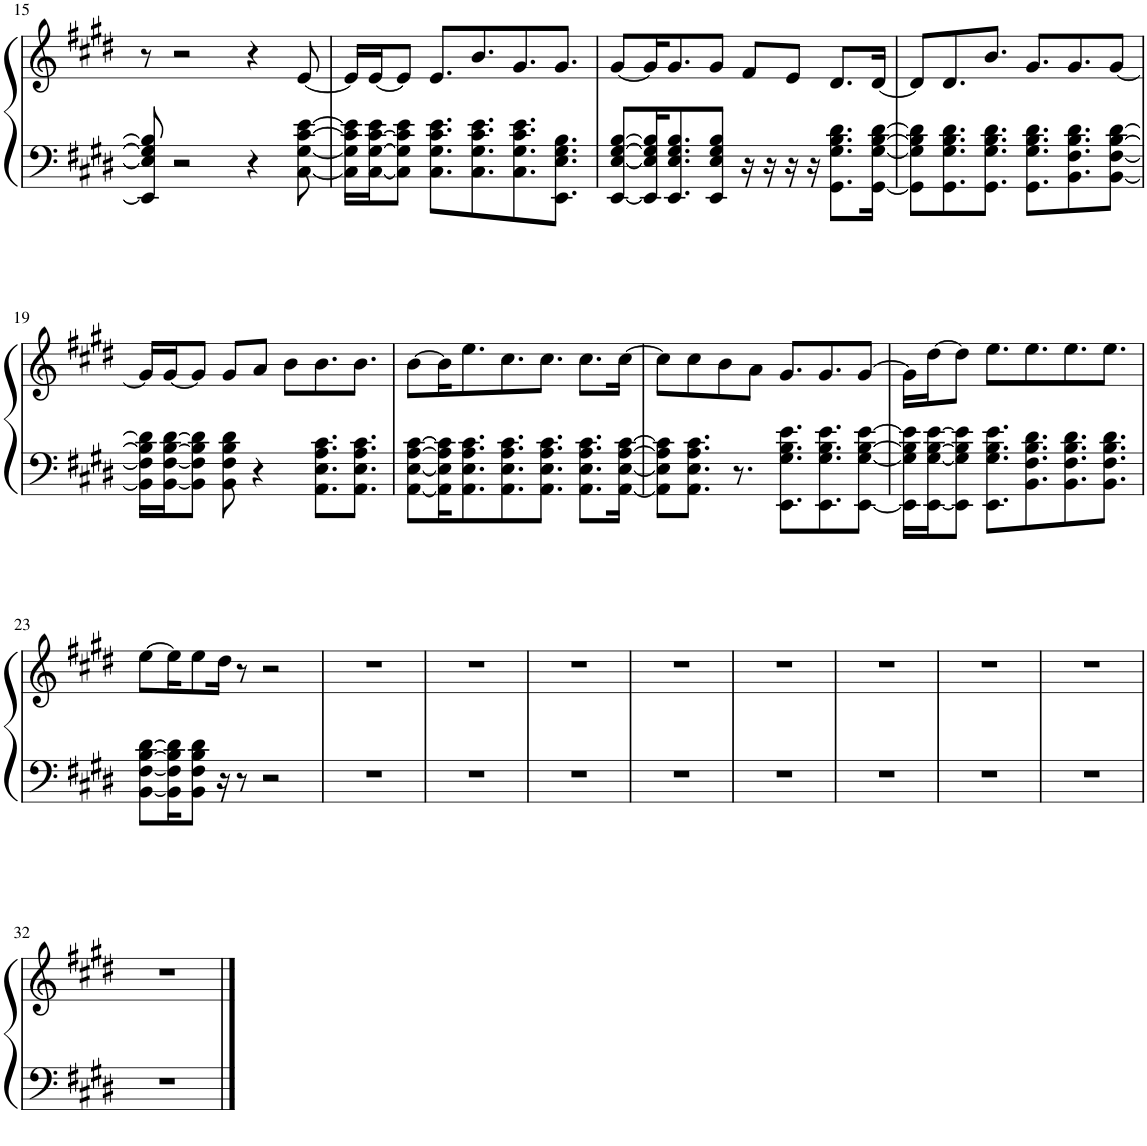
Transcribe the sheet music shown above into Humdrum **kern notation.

**kern	**kern
*part1	*part1
*staff2	*staff1
*I"Akordeón	*
!!LO:PB:g=z
*clefF4	*clefG2
*k[f#c#g#d#]	*k[f#c#g#d#]
*M4/4	*M4/4
=15	=15
8EE/] 8E/] 8G#/] 8B/]	8r
2r	2r
4r	4r
[8C#\ [8G#\ [8c#\ [8e\	[8e/
=16	=16
16C#\] 16G#\] 16c#\] 16e\]LL	16e/LL]
[16C#\ [16G#\ [16c#\ 16e\J	[16e/J
8C#\] 8G#\] 8c#\] 8e\J	8e/J]
8.C#\ 8.G#\ 8.c#\ 8.e\L	8.e/L
8.C#\ 8.G#\ 8.c#\ 8.e\	8.b/
8.C#\ 8.G#\ 8.c#\ 8.e\	8.g#/
8.EE\ 8.E\ 8.G#\ 8.B\J	8.g#/J
=17	=17
[8EE/ [8E/ [8G#/ [8B/L	[8g#/L
16EE/] 16E/] 16G#/] 16B/]K	16g#/K]
8.EE/ 8.E/ 8.G#/ 8.B/	8.g#/
8EE/ 8E/ 8G#/ 8B/J	8g#/J
16r	8f#/L
16r	.
16r	8e/J
16r	.
8.GG#\ 8.G#\ 8.B\ 8.d#\L	8.d#/L
[16GG#\ [16G#\ [16B\ [16d#\Jk	[16d#/Jk
=18	=18
8GG#\] 8G#\] 8B\] 8d#\]L	8d#/L]
8.GG#\ 8.G#\ 8.B\ 8.d#\	8.d#/
8.GG#\ 8.G#\ 8.B\ 8.d#\J	8.b/J
8.GG#\ 8.G#\ 8.B\ 8.d#\L	8.g#/L
8.BB\ 8.F#\ 8.B\ 8.d#\	8.g#/
[8BB\ [8F#\ [8B\ [8d#\J	[8g#/J
!!LO:LB:g=z
=19	=19
16BB\] 16F#\] 16B\] 16d#\]LL	16g#/LL]
[16BB\ [16F#\ [16B\ [16d#\J	[16g#/J
8BB\] 8F#\] 8B\] 8d#\]J	8g#/J]
8BB\ 8F#\ 8B\ 8d#\	8g#/L
4r	8a/J
.	8b\L
8.AA\ 8.E\ 8.A\ 8.c#\L	8.b\
8.AA\ 8.E\ 8.A\ 8.c#\J	8.b\J
=20	=20
[8AA\ [8E\ [8A\ [8c#\L	[8b\L
16AA\] 16E\] 16A\] 16c#\]K	16b\K]
8.AA\ 8.E\ 8.A\ 8.c#\	8.ee\
8.AA\ 8.E\ 8.A\ 8.c#\	8.cc#\
8.AA\ 8.E\ 8.A\ 8.c#\J	8.cc#\J
8.AA\ 8.E\ 8.A\ 8.c#\L	8.cc#\L
[16AA\ [16E\ [16A\ [16c#\Jk	[16cc#\Jk
=21	=21
8AA\] 8E\] 8A\] 8c#\]L	8cc#\L]
8.AA\ 8.E\ 8.A\ 8.c#\J	8cc#\
.	8b\
8.r	.
.	8a\J
8.EE\ 8.G#\ 8.B\ 8.e\L	8.g#/L
8.EE\ 8.G#\ 8.B\ 8.e\	8.g#/
[8EE\ [8G#\ [8B\ [8e\J	[8g#/J
=22	=22
16EE\] 16G#\] 16B\] 16e\]LL	16g#\LL]
[16EE\ [16G#\ [16B\ [16e\J	[16dd#\J
8EE\] 8G#\] 8B\] 8e\]J	8dd#\J]
8.EE\ 8.G#\ 8.B\ 8.e\L	8.ee\L
8.BB\ 8.F#\ 8.B\ 8.d#\	8.ee\
8.BB\ 8.F#\ 8.B\ 8.d#\	8.ee\
8.BB\ 8.F#\ 8.B\ 8.d#\J	8.ee\J
!!LO:LB:g=z
=23	=23
[8BB\ [8F#\ [8B\ [8d#\L	[8ee\L
16BB\] 16F#\] 16B\] 16d#\]K	16ee\K]
8BB\ 8F#\ 8B\ 8d#\J	8ee\
16r	16dd#\Jk
8r	8r
2r	2r
=24	=24
1r	1r
=25	=25
1r	1r
=26	=26
1r	1r
=27	=27
1r	1r
=28	=28
1r	1r
=29	=29
1r	1r
=30	=30
1r	1r
=31	=31
1r	1r
!!LO:LB:g=z
=32	=32
1r	1r
==	==
*-	*-
